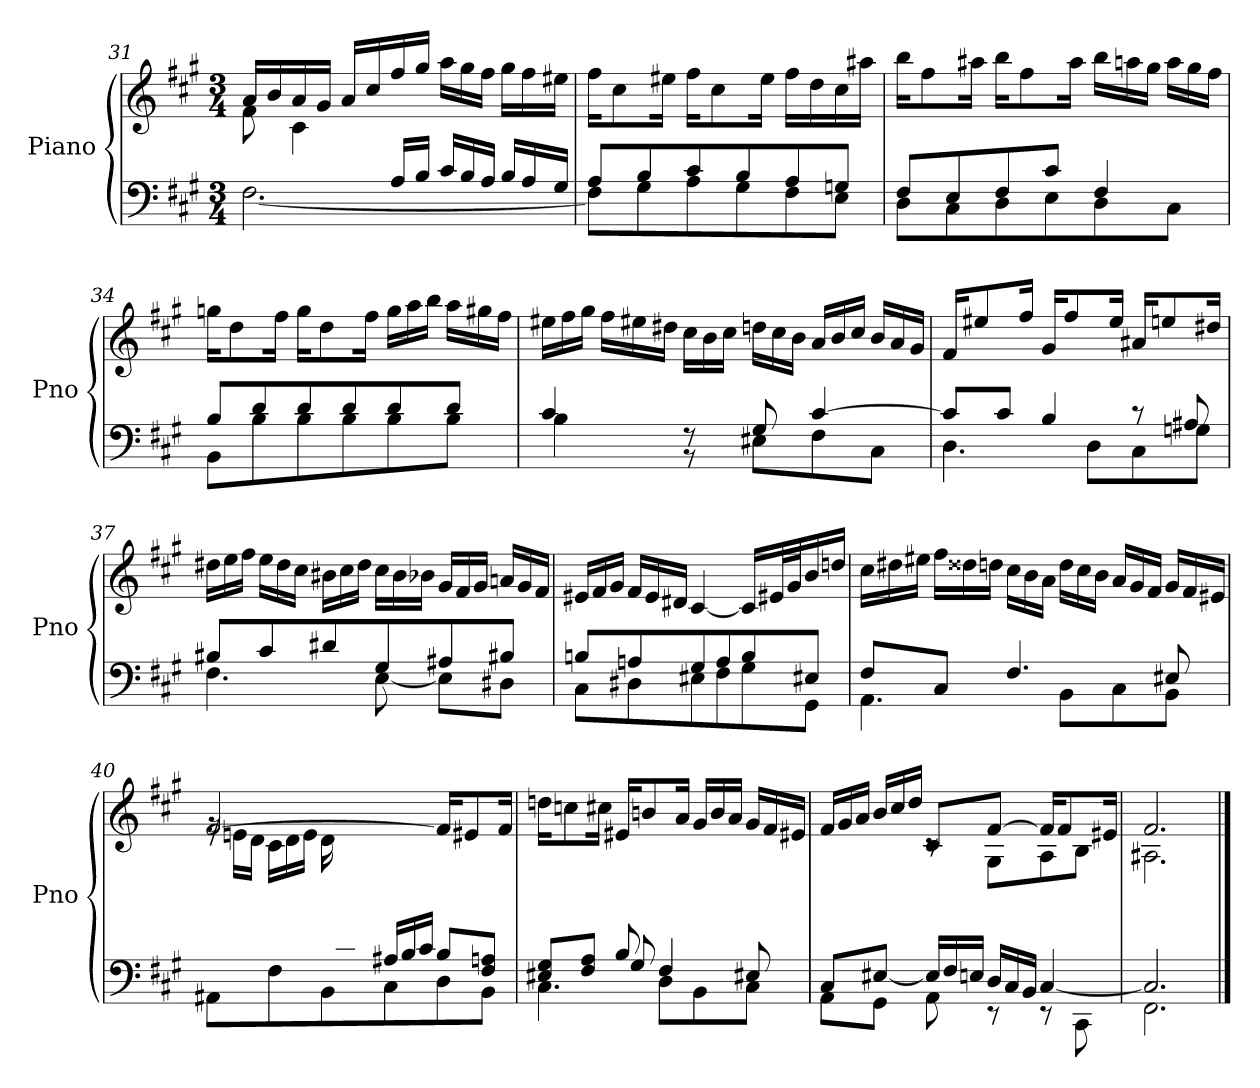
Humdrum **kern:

**kern	**kern
*part1	*part1
*staff2	*staff1
*I"Piano	*
*I'Pno	*
!!LO:LB:g=z
*clefF4	*clefG2
*k[f#c#g#]	*k[f#c#g#]
*M3/4	*M3/4
=31	=31
*^	*^
*	*^	*	*^
4.ryy	[2.F#\	4.ryy	16a/LL	8f#\	4.ryy
.	.	.	16b/	.	.
.	.	.	16a/	4c#\	.
.	.	.	16g#/JJ	.	.
.	.	.	16a/LL	.	.
.	.	.	16cc#/	.	.
4.ryy	.	16A/LL	16ff#/	4.ryy	4.ryy
.	.	16B/JJ	16gg#/JJ	.	.
*	*	*Xtuplet	*Xtuplet	*	*
.	.	24c#/LL	24aa\LL	.	.
.	.	24B/	24gg#\	.	.
.	.	24A/JJ	24ff#\JJ	.	.
.	.	24B/LL	24gg#\LL	.	.
.	.	24A/	24ff#\	.	.
.	.	24G#/JJ	24ee#X\JJ	.	.
*	*v	*v	*	*	*
*	*	*v	*v	*v
=32	=32	=32
8A/L	8F#\L]	16ff#\KL
.	.	8cc#\
8B/	8G#\	.
.	.	16ee#X\Jk
8c#/	8A\	16ff#\KL
.	.	8cc#\
8B/	8G#\	.
.	.	16ee#\Jk
8A/	8F#\	16ff#\LL
.	.	16dd\
8Gn/J	8E\J	16cc#\
.	.	16aa#X\JJ
=33	=33	=33
8F#/L	8D\L	16bb\KL
.	.	8ff#\
8E/	8C#\	.
.	.	16aa#X\Jk
8F#/	8D\	16bb\KL
.	.	8ff#\
8c#/J	8E\	.
.	.	16aa#\Jk
4F#/	8D\	24bb\LL
.	.	24aan\
.	.	24gg#\JJ
.	8C#\J	24aa\LL
.	.	24gg#\
.	.	24ff#\JJ
!!LO:LB:g=z
=34	=34	=34
8B/L	8BB\L	16ggn\KL
.	.	8dd\
8d/	8B\	.
.	.	16ff#\Jk
8d/	8B\	16gg\KL
.	.	8dd\
8d/	8B\	.
.	.	16ff#\Jk
8d/	8B\	24gg\LL
.	.	24aa\
.	.	24bb\JJ
8d/J	8B\J	24aa\LL
.	.	24gg#X\
.	.	24ff#\JJ
=35	=35	=35
4c#/	4B\	24ee#X\LL
.	.	24ff#\
.	.	24gg#\JJ
.	.	24ff#\LL
.	.	24ee#X\
.	.	24dd#X\JJ
8rBB	8rF	24cc#\LL
.	.	24b\
.	.	24cc#\JJ
8G#/	8E#X\L	24ddn\LL
.	.	24cc#\
.	.	24b\JJ
[4c#/	8F#\	24a/LL
.	.	24b/
.	.	24cc#/JJ
.	8C#\J	24b/LL
.	.	24a/
.	.	24g#/JJ
=36	=36	=36
8c#/L]	4.D\	16f#/KL
.	.	8ee#X/
8c#/J	.	.
.	.	16ff#/Jk
4B/	.	16g#/KL
.	.	8ff#/
.	8D\L	.
.	.	16ee#/Jk
8r	8C#\	16a#X/KL
.	.	8een/
8A#X/	8Gn\J	.
.	.	16dd#X/Jk
!!LO:PB:g=z
=37	=37	=37
8B#X/L	4.F#\	24dd#X\LL
.	.	24ee\
.	.	24ff#\JJ
8c#/	.	24ee\LL
.	.	24dd#\
.	.	24cc#\JJ
8d#X/	.	24b#X\LL
.	.	24cc#\
.	.	24dd#\JJ
8G#/	[8E\	24cc#\LL
.	.	24b#\
.	.	24b-Xi\JJ
8A#X/	8E\L]	24g#/LL
.	.	24f#/
.	.	24g#/JJ
8B#X/J	8D#X\J	24an/LL
.	.	24g#/
.	.	24f#/JJ
=38	=38	=38
8Bn/L	8C#\L	24e#X/LL
.	.	24f#/
.	.	24g#/JJ
8An/	8D#X\	24f#/LL
.	.	24e#/
.	.	24d#X/JJ
8G#/	8E#X\	[4c#/
8A/	8F#\	.
8B/	8G#\	16c#/LL]
.	.	32e#X/L
.	.	32g#/J
8E#X/J	8GG#\J	16b/
.	.	16ddn/JJ
=39	=39	=39
8F#/L	4.AA\	24cc#\LL
.	.	24dd#X\
.	.	24ee#X\JJ
8C#/J	.	24ff#\LL
.	.	24dd##Xi\
.	.	24ddn\JJ
4.F#/	.	24cc#\LL
.	.	24b\
.	.	24a\JJ
.	8BB\L	24dd\LL
.	.	24cc#\
.	.	24b\JJ
.	8C#\	24a/LL
.	.	24g#/
.	.	24f#/JJ
8E#X/	8BB\J	24g#/LL
.	.	24f#/
.	.	24e#X/JJ
!!LO:LB:g=z
=40	=40	=40
*	*	*^
6..ryy	8AA#X\L	[2f#/	24rg
.	.	.	24en\LL
.	.	.	24d\JJ
.	8F#\	.	24c#\LL
.	.	.	24d\
.	.	.	24e\JJ
.	8BB\	.	24d\LL
24c#/	.	.	12ryy
24B/JJ	.	.	.
24A#X/LL	8C#\	.	4.ryy
24B/	.	.	.
24c#/JJ	.	.	.
8B/L	8D\	16f#/KL]	.
.	.	8e#X/	.
8F#/ 8An/J	8BB\J	.	.
.	.	16f#/Jk	.
=41	=41	=41	=41
*	*^	*	*
8E#X/ 8G#/L	4.C#\	4ryy	16ddn\KL	4ryy
.	.	.	8ccni\	.
8F#/ 8A/J	.	.	.	.
.	.	.	16cc#\Jk	.
8B/	.	8G#/	16e#X/KL	8ryy
.	.	.	8bn/	.
4F#/	8D\L	4.ryy	.	4.ryy
.	.	.	16a/Jk	.
.	8BB\	.	24g#/LL	.
.	.	.	24b/	.
.	.	.	24a/JJ	.
8E#X/	8C#\J	.	24g#/LL	.
.	.	.	24f#/	.
.	.	.	24e#X/JJ	.
=42	=42	=42	=42	=42
4ryy	8C#/L	8AA\L	24f#/LL	4ryy
.	.	.	24g#/	.
.	.	.	24a/JJ	.
.	[8E#X/J	8GG#\J	24b/LL	.
.	.	.	24cc#/	.
.	.	.	24dd/JJ	.
2ryy	24E#/LL]	8AA\	8c#/L	8rc
.	24F#/	.	.	.
.	24En/JJ	.	.	.
.	24D/LL	8r	[8f#/J	8G#\L
.	24C#/	.	.	.
.	24BB/JJ	.	.	.
.	[4C#/	8r	16f#/KL]	8A\
.	.	.	8f#/	.
.	.	8CC#\	.	8B\J
.	.	.	16e#X/Jk	.
*	*v	*v	*	*
=43	=43	=43	=43
2.C#/]	2.FF#\	2.f#/	2.A#X\
*v	*v	*	*
*	*v	*v
==	==
*-	*-
